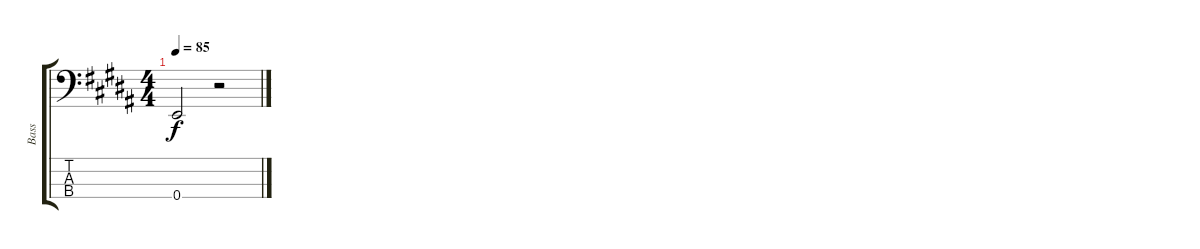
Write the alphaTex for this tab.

\track ("Bass" "Bass") {instrument electricbassfinger}
\staff {score tabs}
\tuning (G2 D2 A1 E1) {hide}
\ts (4 4)
\tempo 85
\clef f4
\ks b
0.4{t}.2{dy f} r.2
